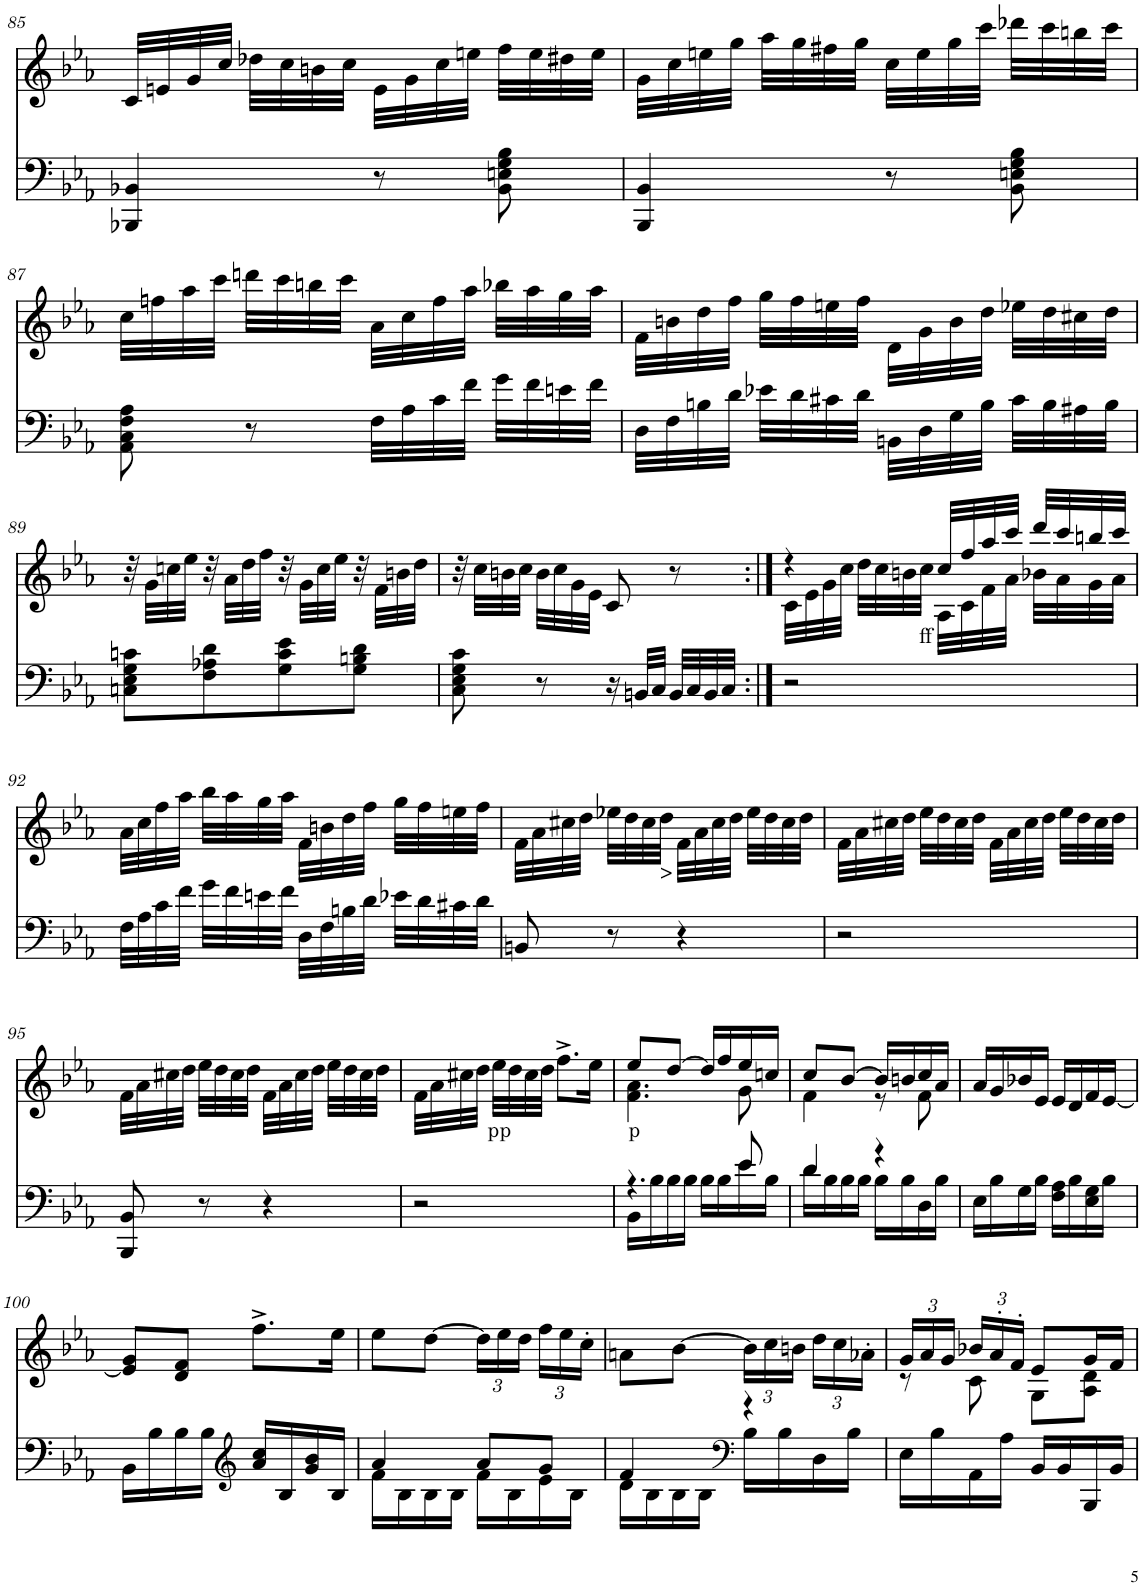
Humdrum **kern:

**kern	**kern	**text
*part2	*part1	*part1
*staff2	*staff1	*staff1
*I"Piano	*I"Piano	*
*I'Pno	*I'Pno	*
!!LO:PB:g=z
*clefF4	*clefG2	*
*k[b-e-a-]	*k[b-e-a-]	*
*E-:	*E-:	*
*M2/4	*M2/4	*
=85	=85	=85
4BBB-X/ 4BB-X/	32c/LLL	.
.	32en/	.
.	32g/	.
.	32cc/JJJ	.
.	32dd-X\LLL	.
.	32cc\	.
.	32bn\	.
.	32cc\JJJ	.
8r	32e\LLL	.
.	32g\	.
.	32cc\	.
.	32een\JJJ	.
8BB-\ 8En\ 8G\ 8B-\	32ff\LLL	.
.	32ee\	.
.	32dd#X\	.
.	32ee\JJJ	.
=86	=86	=86
4BBB-/ 4BB-/	32g\LLL	.
.	32cc\	.
.	32een\	.
.	32gg\JJJ	.
.	32aa-\LLL	.
.	32gg\	.
.	32ff#X\	.
.	32gg\JJJ	.
8r	32cc\LLL	.
.	32ee\	.
.	32gg\	.
.	32ccc\JJJ	.
8BB-\ 8En\ 8G\ 8B-\	32ddd-X\LLL	.
.	32ccc\	.
.	32bbn\	.
.	32ccc\JJJ	.
!!LO:LB:g=z
=87	=87	=87
8AA-\ 8C\ 8F\ 8A-\	32cc\LLL	.
.	32ffn\	.
.	32aa-\	.
.	32ccc\JJJ	.
8r	32dddn\LLL	.
.	32ccc\	.
.	32bbn\	.
.	32ccc\JJJ	.
32F\LLL	32a-\LLL	.
32A-\	32cc\	.
32c\	32ff\	.
32f\JJJ	32aa-\JJJ	.
32g\LLL	32bb-X\LLL	.
32f\	32aa-\	.
32en\	32gg\	.
32f\JJJ	32aa-\JJJ	.
=88	=88	=88
32D\LLL	32f\LLL	.
32F\	32bn\	.
32Bn\	32dd\	.
32d\JJJ	32ff\JJJ	.
32e-X\LLL	32gg\LLL	.
32d\	32ff\	.
32c#X\	32een\	.
32d\JJJ	32ff\JJJ	.
32BBn\LLL	32d\LLL	.
32D\	32g\	.
32G\	32b\	.
32B\JJJ	32dd\JJJ	.
32c#\LLL	32ee-X\LLL	.
32B\	32dd\	.
32A#X\	32cc#X\	.
32B\JJJ	32dd\JJJ	.
!!LO:LB:g=z
=89	=89	=89
8Cn\ 8E-\ 8G\ 8cn\L	32r	.
.	32g\LLL	.
.	32ccn\	.
.	32ee-\JJJ	.
8F\ 8A-X\ 8d\	32r	.
.	32a-\LLL	.
.	32dd\	.
.	32ff\JJJ	.
8G\ 8c\ 8e-\	32r	.
.	32g\LLL	.
.	32cc\	.
.	32ee-\JJJ	.
8G\ 8Bn\ 8d\J	32r	.
.	32f\LLL	.
.	32bn\	.
.	32dd\JJJ	.
=90	=90	=90
8C\ 8E-\ 8G\ 8c\	32r	.
.	32cc\LLL	.
.	32bn\	.
.	32cc\JJJ	.
8r	32b\LLL	.
.	32cc\	.
.	32g\	.
.	32e-\JJJ	.
16r	8c/	.
32BBn/LLL	.	.
32C/JJJ	.	.
32BB/LLL	8r	.
32C/	.	.
32BB/	.	.
32C/JJJ	.	.
=91:|!	=91:|!	=91:|!
*	*^	*
2r	4r	32c\LLL	.
.	.	32e-\	.
.	.	32g\	.
.	.	32cc\JJJ	.
.	.	32dd\LLL	.
.	.	32cc\	.
.	.	32bn\	.
!	!	!	!LO:LY:b
.	.	32cc\JJJ	ff
.	32cc/LLL	32A-\LLL	.
.	32ff/	32c\	.
.	32aa-/	32f\	.
.	32ccc/JJJ	32a-\JJJ	.
.	32ddd/LLL	32b-X\LLL	.
.	32ccc/	32a-\	.
.	32bbn/	32g\	.
.	32ccc/JJJ	32a-\JJJ	.
*	*v	*v	*
!!LO:LB:g=z
=92	=92	=92
32F\LLL	32a-\LLL	.
32A-\	32cc\	.
32c\	32ff\	.
32f\JJJ	32aa-\JJJ	.
32g\LLL	32bb-\LLL	.
32f\	32aa-\	.
32en\	32gg\	.
32f\JJJ	32aa-\JJJ	.
32D\LLL	32f\LLL	.
32F\	32bn\	.
32Bn\	32dd\	.
32d\JJJ	32ff\JJJ	.
32e-X\LLL	32gg\LLL	.
32d\	32ff\	.
32c#X\	32een\	.
32d\JJJ	32ff\JJJ	.
=93	=93	=93
8BBn/	32f\LLL	.
.	32a-\	.
.	32cc#X\	.
.	32dd\JJJ	.
8r	32ee-X\LLL	.
.	32dd\	.
.	32cc#\	.
!	!	!LO:LY:b
.	32dd\JJJ	>
4r	32f\LLL	.
.	32a-\	.
.	32cc#\	.
.	32dd\JJJ	.
.	32ee-\LLL	.
.	32dd\	.
.	32cc#\	.
.	32dd\JJJ	.
=94	=94	=94
2r	32f\LLL	.
.	32a-\	.
.	32cc#X\	.
.	32dd\JJJ	.
.	32ee-\LLL	.
.	32dd\	.
.	32cc#\	.
.	32dd\JJJ	.
.	32f\LLL	.
.	32a-\	.
.	32cc#\	.
.	32dd\JJJ	.
.	32ee-\LLL	.
.	32dd\	.
.	32cc#\	.
.	32dd\JJJ	.
!!LO:LB:g=z
=95	=95	=95
8BBB-/ 8BB-/	32f\LLL	.
.	32a-\	.
.	32cc#X\	.
.	32dd\JJJ	.
8r	32ee-\LLL	.
.	32dd\	.
.	32cc#\	.
.	32dd\JJJ	.
4r	32f\LLL	.
.	32a-\	.
.	32cc#\	.
.	32dd\JJJ	.
.	32ee-\LLL	.
.	32dd\	.
.	32cc#\	.
.	32dd\JJJ	.
=96	=96	=96
2r	32f\LLL	.
.	32a-\	.
.	32cc#X\	.
.	32dd\JJJ	.
!	!	!LO:LY:b
.	32ee-\LLL	pp
.	32dd\	.
.	32cc#\	.
.	32dd\JJJ	.
.	8.ff^\L	.
.	16ee-\Jk	.
=97	=97	=97
*^	*^	*
!	!	!	!	!LO:LY:b
4.r	16BB-\LL	8ee-/L	4.f\ 4.a-\	p
.	16B-\	.	.	.
.	16B-\	[8dd/J	.	.
.	16B-\JJ	.	.	.
.	16B-\LL	16dd/LL]	.	.
.	16B-\	16ff/	.	.
8e-/	16e-\	16ee-/	8g\	.
.	16B-\JJ	16ccn/JJ	.	.
=98	=98	=98	=98	=98
4d/	16d\LL	8cc/L	4f\	.
.	16B-\	.	.	.
.	16B-\	[8b-/J	.	.
.	16B-\JJ	.	.	.
4r	16B-\LL	16b-/LL]	8r	.
.	16B-\	16bn/	.	.
.	16D\	16cc/	8f\	.
.	16B-\JJ	16a-/JJ	.	.
*v	*v	*	*	*
*	*v	*v	*
=99	=99	=99
16E-\LL	16a-/LL	.
16B-\	16g/	.
16G\	16b-X/	.
16B-\JJ	16e-/JJ	.
16F\ 16A-\LL	16e-/LL	.
16B-\	16d/	.
16E-\ 16G\	16f/	.
16B-\JJ	[16e-/JJ	.
!!LO:LB:g=z
=100	=100	=100
16BB-\LL	8e-/] 8g/L	.
16B-\	.	.
16B-\	8d/ 8f/J	.
16B-\JJ	.	.
*clefG2	*	*
16a-/ 16cc/LL	8.ff^\L	.
16B-/	.	.
16g/ 16b-/	.	.
16B-/JJ	16ee-\Jk	.
=101	=101	=101
*^	*	*
4a-/	16f\LL	8ee-\L	.
.	16B-\	.	.
.	16B-\	[8dd\J	.
.	16B-\JJ	.	.
*	*	*Xbrackettup	*
8a-/L	16f\LL	24dd\LL]	.
.	.	24ee-\	.
.	16B-\	.	.
.	.	24dd\JJ	.
8g/J	16e-\	24ff\LL	.
.	.	24ee-\	.
.	16B-\JJ	.	.
.	.	24cc'\JJ	.
=102	=102	=102	=102
4f/	16d\LL	8an\L	.
.	16B-\	.	.
.	16B-\	[8b-\J	.
.	16B-\JJ	.	.
*clefF4	*	*	*
4r	16B-\LL	24b-\LL]	.
.	.	24cc\	.
.	16B-\	.	.
.	.	24bn\JJ	.
.	16D\	24dd\LL	.
.	.	24cc\	.
.	16B-\JJ	.	.
.	.	24a-X'\JJ	.
*v	*v	*	*
=103	=103	=103
*	*^	*
16E-\LL	24g/LL	8r	.
.	24a-/	.	.
16B-\	.	.	.
.	24g/JJ	.	.
16AA-\	24b-X/LL	8c\	.
.	24a-'/	.	.
16A-\JJ	.	.	.
.	24f'/JJ	.	.
16BB-/LL	8e-/L	8G\L	.
16BB-/	.	.	.
16BBB-/	16g/L	8A-\ 8d\J	.
16BB-/JJ	16f/JJ	.	.
*	*v	*v	*
=	=	=
*-	*-	*-
